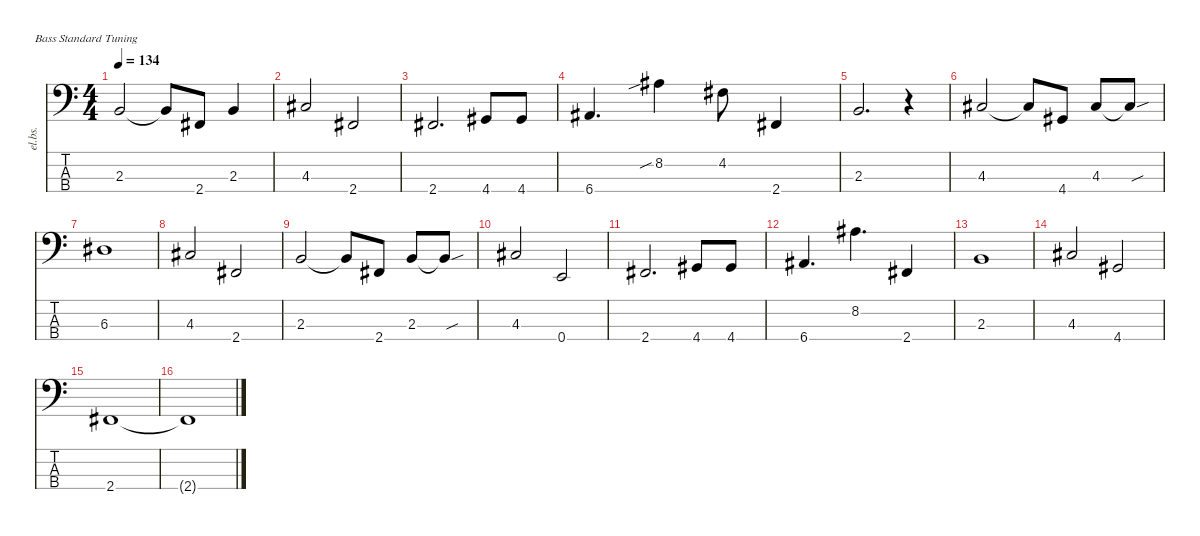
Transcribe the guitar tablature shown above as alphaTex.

\defaultSystemsLayout 4
\hideDynamics
\bracketExtendMode nobrackets
\track ("Electric Bass" "el.bs.") {instrument electricbassfinger}
\staff {score tabs}
\tuning (G2 D2 A1 E1)
\ts (4 4)
\tempo 134
\clef f4
\ks c
2.3.2{dy mf beam Up} 2.3{t}.8{beam Up} 2.4{acc #}.8{beam Up} 2.3.4{beam Up} |
4.3{acc #}.2{beam Up} 2.4{acc #}.2{beam Up} |
2.4{acc #}.2{d beam Up} 4.4{acc #}.8{beam Up} 4.4{acc #}.8{beam Up} |
6.4{acc #}.4{d beam Up} 8.2{sib acc #}.4{beam Down} 4.2{acc #}.8{beam Down} 2.4{acc #}.4{beam Up} |
2.3.2{d beam Up} r.4{beam Down} |
4.3{acc #}.2{beam Up} 4.3{t acc #}.8{beam Up} 4.4{acc #}.8{beam Up} 4.3{acc #}.8{beam Up} 4.3{sou t acc #}.8{beam Up} |
6.3{acc #}.1{beam Down} |
4.3{acc #}.2{beam Up} 2.4{acc #}.2{beam Up} |
2.3.2{beam Up} 2.3{t}.8{beam Up} 2.4{acc #}.8{beam Up} 2.3.8{beam Up} 2.3{sou t}.8{beam Up} |
4.3{acc #}.2{beam Up} 0.4.2{beam Up} |
2.4{acc #}.2{d beam Up} 4.4{acc #}.8{beam Up} 4.4{acc #}.8{beam Up} |
6.4{acc #}.4{d beam Up} 8.2{acc #}.4{d beam Down} 2.4{acc #}.4{beam Up} |
2.3.1{beam Up} |
4.3{acc #}.2{beam Up} 4.4{acc #}.2{beam Up} |
2.4{acc #}.1{beam Up} |
2.4{t acc #}.1{beam Up}
